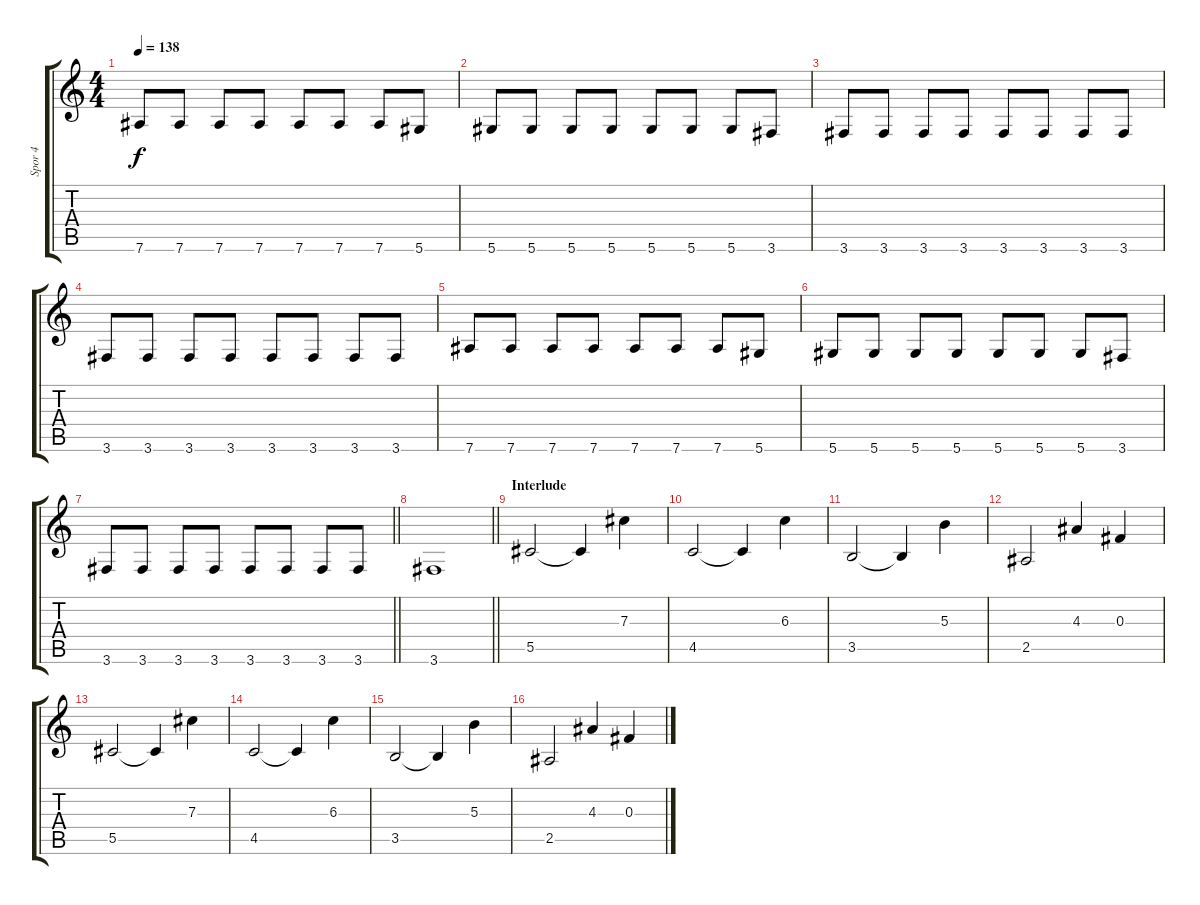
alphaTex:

\track ("Spor 4" "Spor 4") {instrument electricbasspick}
\staff {score tabs}
\tuning (Eb4 Bb3 Gb3 Db3 Ab2 Eb2) {hide}
\ts (4 4)
\tempo 138
\clef g2
\ks c
7.6.8{dy f} 7.6.8 7.6.8 7.6.8 7.6.8 7.6.8 7.6.8 5.6.8 |
5.6.8 5.6.8 5.6.8 5.6.8 5.6.8 5.6.8 5.6.8 3.6.8 |
3.6.8 3.6.8 3.6.8 3.6.8 3.6.8 3.6.8 3.6.8 3.6.8 |
3.6.8 3.6.8 3.6.8 3.6.8 3.6.8 3.6.8 3.6.8 3.6.8 |
7.6.8 7.6.8 7.6.8 7.6.8 7.6.8 7.6.8 7.6.8 5.6.8 |
5.6.8 5.6.8 5.6.8 5.6.8 5.6.8 5.6.8 5.6.8 3.6.8 |
\barLineRight lightlight
3.6.8 3.6.8 3.6.8 3.6.8 3.6.8 3.6.8 3.6.8 3.6.8 |
\barLineRight lightlight
3.6.1 |
\section ("" "Interlude")
5.5.2 5.5{t}.4 7.3.4 |
4.5.2 4.5{t}.4 6.3.4 |
3.5.2 3.5{t}.4 5.3.4 |
2.5.2 4.3.4 0.3.4 |
5.5.2 5.5{t}.4 7.3.4 |
4.5.2 4.5{t}.4 6.3.4 |
3.5.2 3.5{t}.4 5.3.4 |
2.5.2 4.3.4 0.3.4
